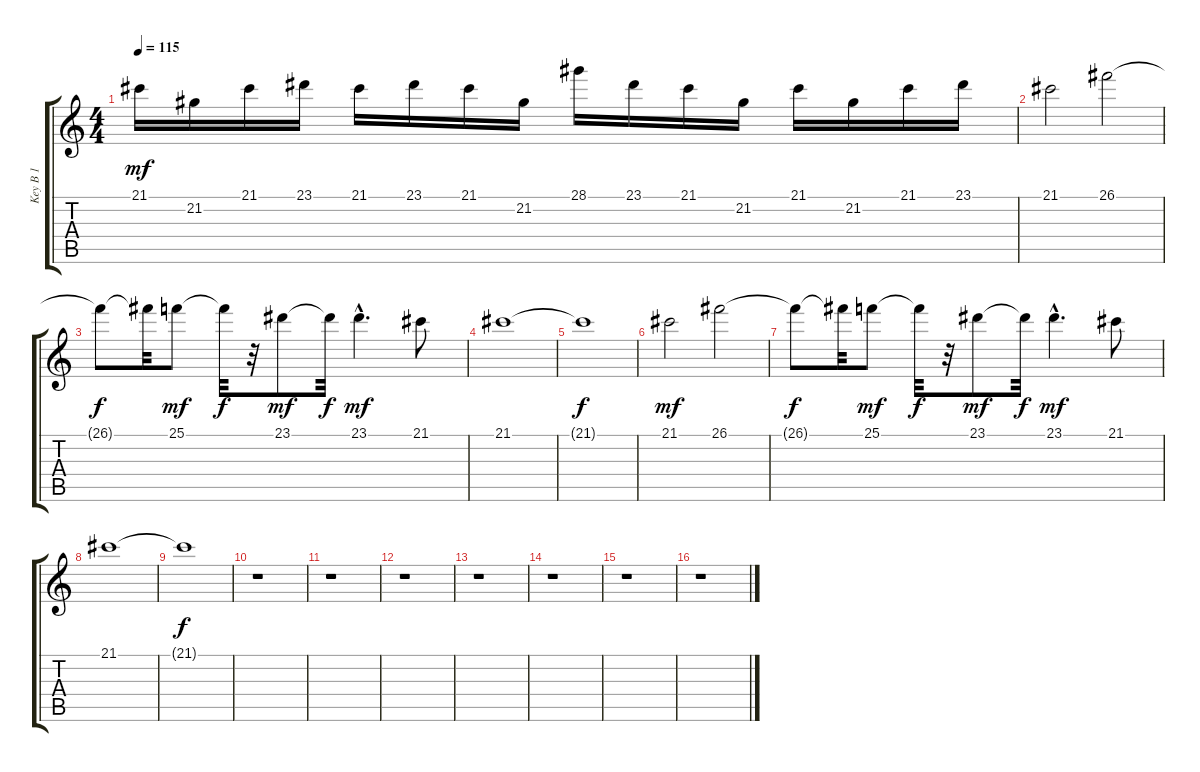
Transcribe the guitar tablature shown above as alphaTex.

\track ("Key B 1" "Key B 1") {instrument electricgrandpiano}
\staff {score tabs}
\tuning (E4 B3 G3 D3 A2 E2) {hide}
\ts (4 4)
\tempo 115
\clef g2
\ks c
21.1.16{dy mf balance 14} 21.2.16{balance 13} 21.1.16{balance 11} 23.1.16{balance 10} 21.1.16{balance 8} 23.1.16{balance 7} 21.1.16{balance 5} 21.2.16{balance 3} 28.1.16{balance 2} 23.1.16{balance 3} 21.1.16{balance 5} 21.2.16{balance 6} 21.1.16{balance 8} 21.2.16{balance 10} 21.1.16{balance 11} 23.1.16{balance 13} |
21.1.2{instrument stringensemble1} 26.1.2 |
26.1{t}.8{dy f} 26.1{t}.32 25.1.8{dy mf} 25.1{t}.32{dy f} r.32 23.1.8{dy mf} 23.1{t}.32{dy f} 23.1{hac}.4{d dy mf} 21.1.8 |
21.1.1 |
21.1{t}.1{dy f} |
21.1.2{dy mf} 26.1.2 |
26.1{t}.8{dy f} 26.1{t}.32 25.1.8{dy mf} 25.1{t}.32{dy f} r.32 23.1.8{dy mf} 23.1{t}.32{dy f} 23.1{hac}.4{d dy mf} 21.1.8 |
21.1.1 |
21.1{t}.1{dy f} |
r.1 |
r.1 |
r.1 |
r.1 |
r.1 |
r.1 |
r.1
